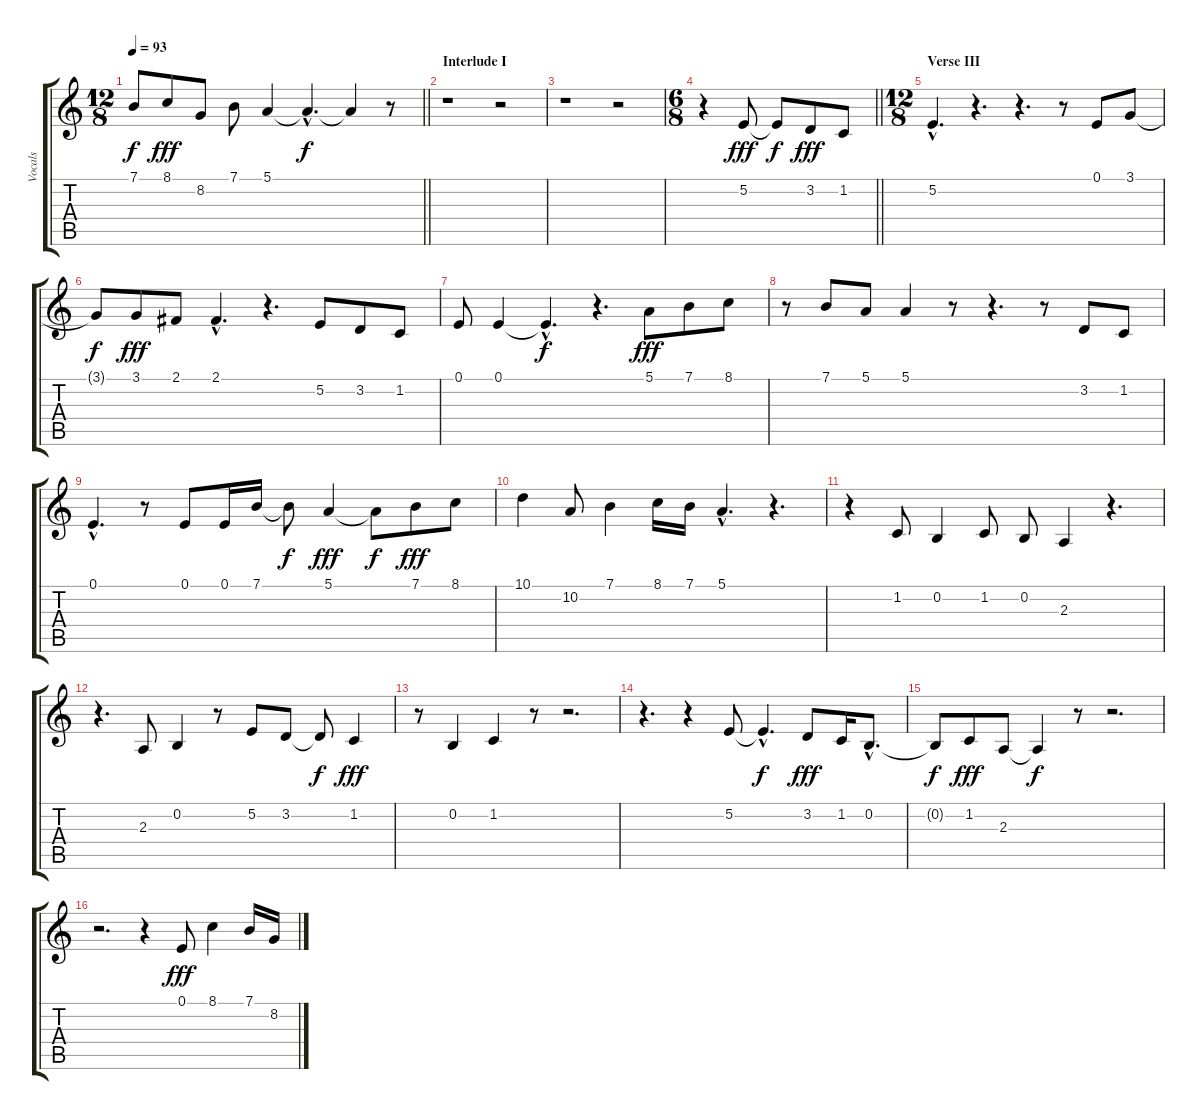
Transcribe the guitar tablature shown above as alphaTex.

\track ("Vocals" "Vocals") {instrument lead6voice}
\staff {score tabs}
\tuning (E4 B3 G3 D3 A2 E2) {hide}
\ts (12 8)
\tempo 93
\clef g2
\barLineRight lightlight
\ks c
7.1{t}.8{dy f} 8.1.8{dy fff} 8.2.8 7.1.8 5.1.4 5.1{hac t}.4{d dy f} 5.1{t}.4 r.8 |
\section ("" "Interlude I")
r.1 r.2 |
r.1 r.2 |
\ts (6 8)
\barLineRight lightlight
r.4 5.2.8{dy fff} 5.2{t}.8{dy f} 3.2.8{dy fff} 1.2.8 |
\ts (12 8)
\section ("" "Verse III")
5.2{hac}.4{d} r.4{d} r.4{d} r.8 0.1.8 3.1.8 |
3.1{t}.8{dy f} 3.1.8{dy fff} 2.1.8 2.1{hac}.4{d} r.4{d} 5.2.8 3.2.8 1.2.8 |
0.1.8 0.1.4 0.1{hac t}.4{d dy f} r.4{d} 5.1.8{dy fff} 7.1.8 8.1.8 |
r.8 7.1.8 5.1.8 5.1.4 r.8 r.4{d} r.8 3.2.8 1.2.8 |
0.1{hac}.4{d} r.8 0.1.8 0.1.16 7.1.16 7.1{t}.8{dy f} 5.1.4{dy fff} 5.1{t}.8{dy f} 7.1.8{dy fff} 8.1.8 |
10.1.4 10.2.8 7.1.4 8.1.16 7.1.16 5.1{hac}.4{d} r.4{d} |
r.4 1.2.8 0.2.4 1.2.8 0.2.8 2.3.4 r.4{d} |
r.4{d} 2.3.8 0.2.4 r.8 5.2.8 3.2.8 3.2{t}.8{dy f} 1.2.4{dy fff} |
r.8 0.2.4 1.2.4 r.8 r.2{d} |
r.4{d} r.4 5.2.8 5.2{hac t}.4{d dy f} 3.2.8{dy fff} 1.2.16 0.2{hac}.8{d} |
0.2{t}.8{dy f} 1.2.8{dy fff} 2.3.8 2.3{t}.4{dy f} r.8 r.2{d} |
r.2{d} r.4 0.1.8{dy fff} 8.1.4 7.1.16 8.2.16
